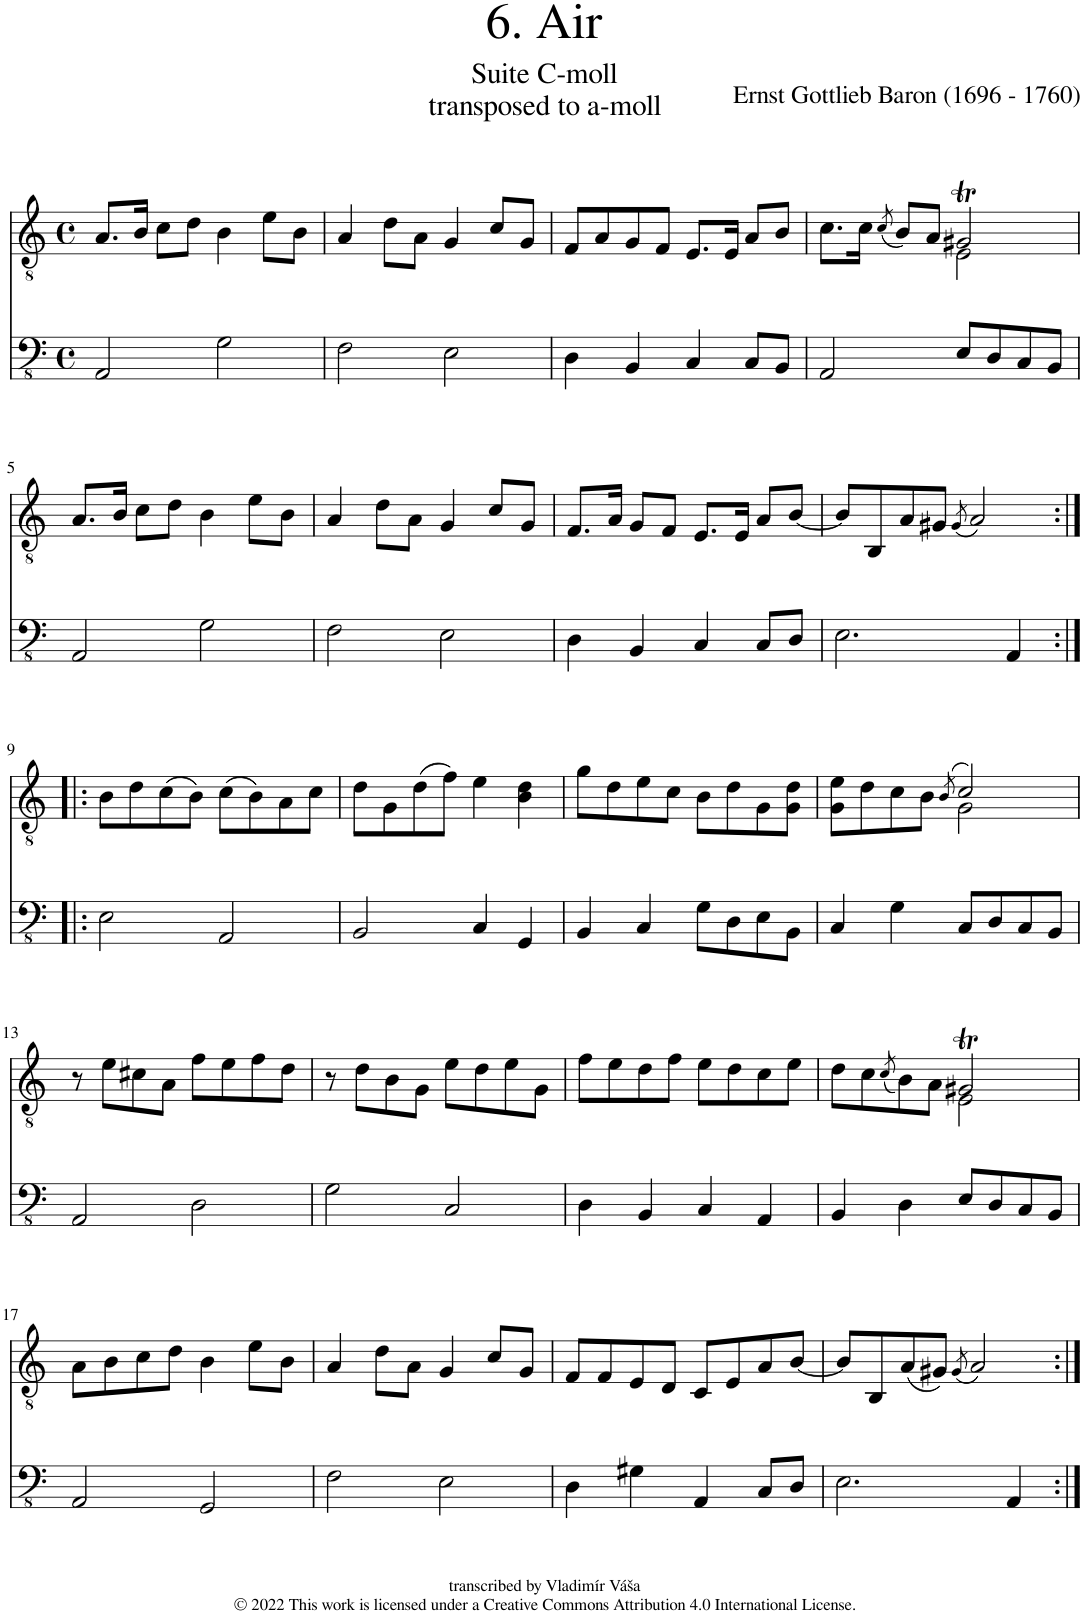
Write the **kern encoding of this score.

**kern	**kern
*part1	*part1
*staff2	*staff1
*I"Arciloutna	*
*clefFv4	*clefGv2
*k[]	*k[]
*M4/4	*M4/4
*met(c)	*met(c)
=1	=1
2AAA/	8.A/L
.	16B/Jk
.	8c\L
.	8d\J
2GG\	4B\
.	8e\L
.	8B\J
=2	=2
2FF\	4A/
.	8d\L
.	8A\J
2EE\	4G/
.	8c/L
.	8G/J
=3	=3
4DD\	8F/L
.	8A/
4BBB/	8G/
.	8F/J
4CC/	8.E/L
.	16E/Jk
8CC/L	8A/L
8BBB/J	8B/J
=4	=4
*	*^
2AAA/	8.c\L	2ryy
.	16c\Jk	.
.	(8qc/	.
.	8B/L)	.
.	8A/J	.
8EE/L	2G#Xt/	2E\
8DD/	.	.
8CC/	.	.
8BBB/J	.	.
*	*v	*v
!!LO:LB:g=z
=5	=5
2AAA/	8.A/L
.	16B/Jk
.	8c\L
.	8d\J
2GG\	4B\
.	8e\L
.	8B\J
=6	=6
2FF\	4A/
.	8d\L
.	8A\J
2EE\	4G/
.	8c/L
.	8G/J
=7	=7
4DD\	8.F/L
.	16A/Jk
4BBB/	8G/L
.	8F/J
4CC/	8.E/L
.	16E/Jk
8CC/L	8A/L
8DD/J	[8B/J
=8	=8
2.EE\	8B/L]
.	8BB/
.	8A/
.	8G#X/J
.	(8qG#/
.	2A/)
4AAA/	.
!!LO:LB:g=z
=9:|!|:	=9:|!|:
2EE\	8B\L
.	8d\
.	(8c\
.	8B\J)
2AAA/	(8c\L
.	8B\)
.	8A\
.	8c\J
=10	=10
2BBB/	8d\L
.	8G\
.	(8d\
.	8f\J)
4CC/	4e\
4GGG/	4B\ 4d\
=11	=11
4BBB/	8g\L
.	8d\
4CC/	8e\
.	8c\J
8GG\L	8B\L
8DD\	8d\
8EE\	8G\
8BBB\J	8G\ 8d\J
=12	=12
*	*^
4CC/	8G\ 8e\L	2ryy
.	8d\	.
4GG\	8c\	.
.	8B\J	.
.	(8qB/	.
8CC/L	2c/)	2G\
8DD/	.	.
8CC/	.	.
8BBB/J	.	.
*	*v	*v
!!LO:LB:g=z
=13	=13
2AAA/	8r
.	8e\L
.	8c#X\
.	8A\J
2DD\	8f\L
.	8e\
.	8f\
.	8d\J
=14	=14
2GG\	8r
.	8d\L
.	8B\
.	8G\J
2CC/	8e\L
.	8d\
.	8e\
.	8G\J
=15	=15
4DD\	8f\L
.	8e\
4BBB/	8d\
.	8f\J
4CC/	8e\L
.	8d\
4AAA/	8c\
.	8e\J
=16	=16
*	*^
4BBB/	8d\L	2ryy
.	8c\	.
.	(8qc/	.
4DD\	8B\)	.
.	8A\J	.
8EE/L	2G#Xt/	2E\
8DD/	.	.
8CC/	.	.
8BBB/J	.	.
*	*v	*v
!!LO:LB:g=z
=17	=17
2AAA/	8A\L
.	8B\
.	8c\
.	8d\J
2GGG/	4B\
.	8e\L
.	8B\J
=18	=18
2FF\	4A/
.	8d\L
.	8A\J
2EE\	4G/
.	8c/L
.	8G/J
=19	=19
4DD\	8F/L
.	8F/
4GG#X\	8E/
.	8D/J
4AAA/	8C/L
.	8E/
8CC/L	8A/
8DD/J	[8B/J
=20	=20
2.EE\	8B/L]
.	8BB/
.	(8A/
.	8G#X/J)
.	(8qG#/
.	2A/)
4AAA/	.
=:|!	=:|!
*-	*-
